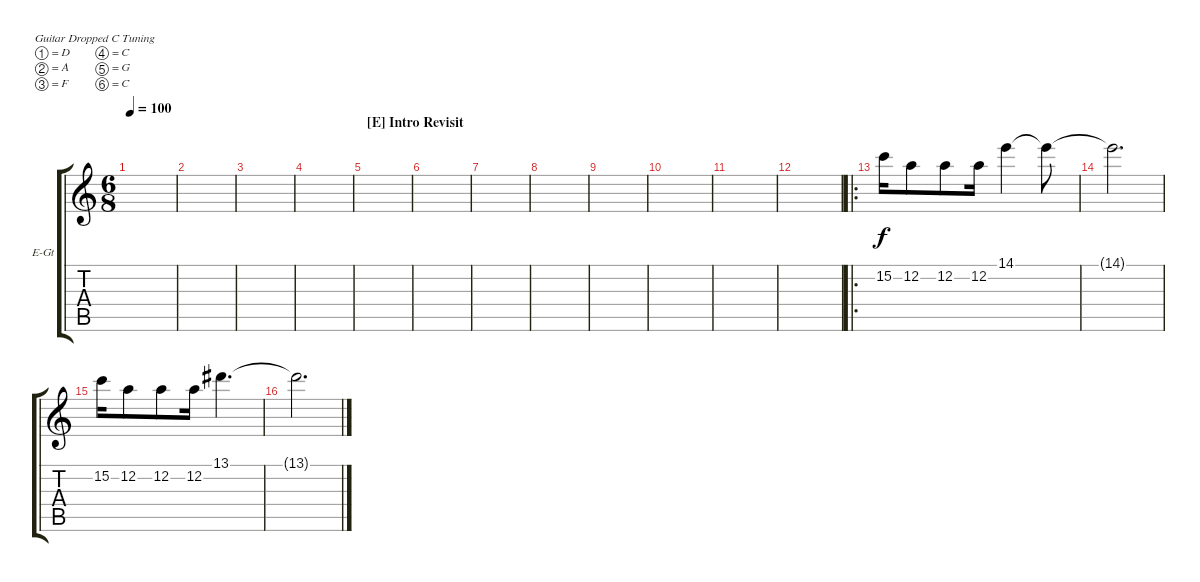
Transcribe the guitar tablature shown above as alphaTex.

\defaultSystemsLayout 4
\bracketExtendMode groupsimilarinstruments
\firstSystemTrackNameOrientation horizontal
\otherSystemsTrackNameOrientation horizontal
\track ("Clean Guitar" "E-Gt") {instrument electricguitarclean}
\staff {score tabs}
\tuning (D4 A3 F3 C3 G2 C2)
\ts (6 8)
\tempo 100
\clef g2
\ks aminor
|
|
|
|
\section ("E" "Intro Revisit")
|
|
|
|
|
|
|
|
\ro
15.2.16 12.2.8 12.2.8 12.2.16 14.1.4 14.1{t}.8 |
14.1{t}.2{d} |
15.2.16 12.2.8 12.2.8 12.2.16 13.1.4{d} |
13.1{t}.2{d}
